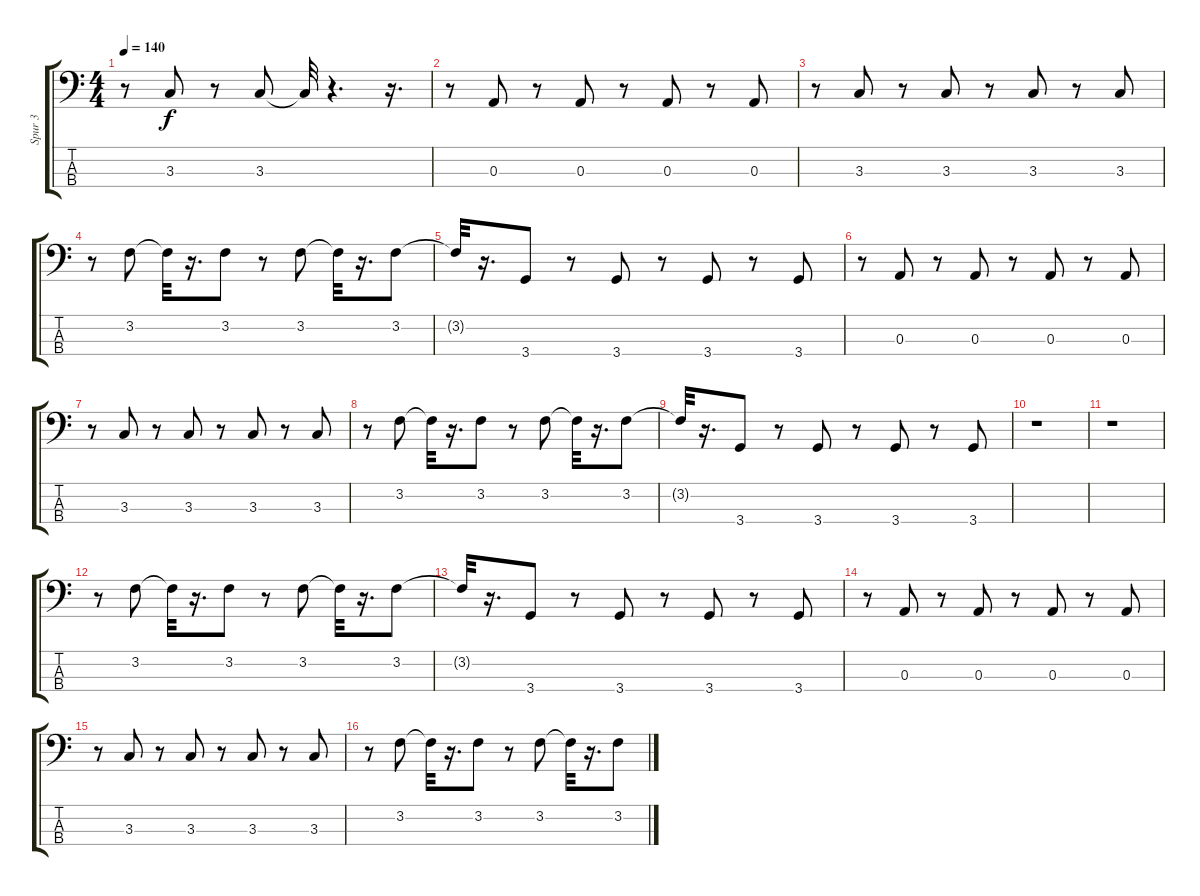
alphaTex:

\track ("Spur 3" "Spur 3") {instrument electricbassfinger}
\staff {score tabs}
\tuning (G2 D2 A1 E1) {hide}
\ts (4 4)
\tempo 140
\clef f4
\ks c
r.8{dy f} 3.3.8 r.8 3.3.8 3.3{t}.32 r.4{d} r.16{d} |
r.8 0.3.8 r.8 0.3.8 r.8 0.3.8 r.8 0.3.8 |
r.8 3.3.8 r.8 3.3.8 r.8 3.3.8 r.8 3.3.8 |
r.8 3.2.8 3.2{t}.32 r.16{d} 3.2.8 r.8 3.2.8 3.2{t}.32 r.16{d} 3.2.8 |
3.2{t}.32 r.16{d} 3.4.8 r.8 3.4.8 r.8 3.4.8 r.8 3.4.8 |
r.8 0.3.8 r.8 0.3.8 r.8 0.3.8 r.8 0.3.8 |
r.8 3.3.8 r.8 3.3.8 r.8 3.3.8 r.8 3.3.8 |
r.8 3.2.8 3.2{t}.32 r.16{d} 3.2.8 r.8 3.2.8 3.2{t}.32 r.16{d} 3.2.8 |
3.2{t}.32 r.16{d} 3.4.8 r.8 3.4.8 r.8 3.4.8 r.8 3.4.8 |
r.1 |
r.1 |
r.8 3.2.8 3.2{t}.32 r.16{d} 3.2.8 r.8 3.2.8 3.2{t}.32 r.16{d} 3.2.8 |
3.2{t}.32 r.16{d} 3.4.8 r.8 3.4.8 r.8 3.4.8 r.8 3.4.8 |
r.8 0.3.8 r.8 0.3.8 r.8 0.3.8 r.8 0.3.8 |
r.8 3.3.8 r.8 3.3.8 r.8 3.3.8 r.8 3.3.8 |
r.8 3.2.8 3.2{t}.32 r.16{d} 3.2.8 r.8 3.2.8 3.2{t}.32 r.16{d} 3.2.8
